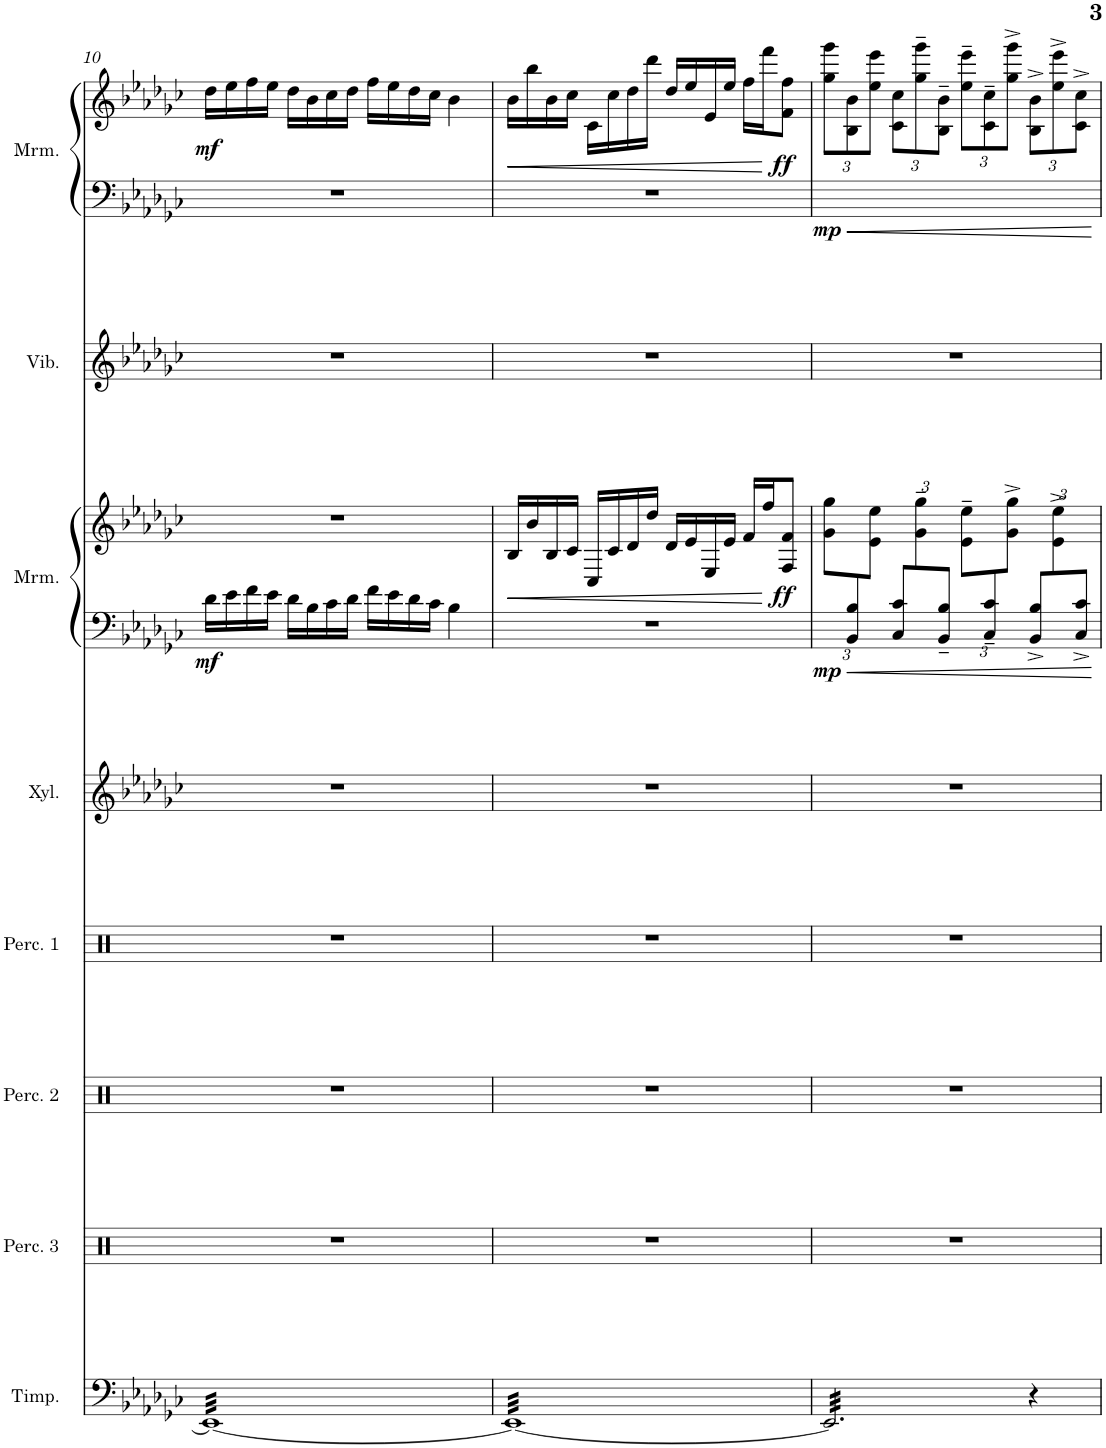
**kern	**kern	**kern	**kern	**kern	**kern	**kern	**dynam	**kern	**kern	**kern	**dynam
*part8	*part7	*part6	*part5	*part4	*part3	*part3	*part3	*part2	*part1	*part1	*part1
*staff10	*staff9	*staff8	*staff7	*staff6	*staff5	*staff4	*staff4/5	*staff3	*staff2	*staff1	*staff1/2
*I"Timpani	*I"Percussion 3	*I"Percussion 2	*I"Percussion 1	*I"Xylophone	*I"Marimba	*	*	*I"Vibraphone	*I"Marimba	*	*
*I'Timp.	*I'Perc. 3	*I'Perc. 2	*I'Perc. 1	*I'Xyl.	*I'Mrm.	*	*	*I'Vib.	*I'Mrm.	*	*
!!LO:PB:g=z
*clefF4	*clefX	*clefX	*clefX	*clefG2	*clefF4	*clefG2	*	*clefG2	*clefF4	*clefG2	*
*	*	*	*	*Trd-7c-12	*	*	*	*	*	*	*
*k[b-e-a-d-g-c-]	*k[]	*k[]	*k[]	*k[b-e-a-d-g-c-]	*k[b-e-a-d-g-c-]	*k[b-e-a-d-g-c-]	*	*k[b-e-a-d-g-c-]	*k[b-e-a-d-g-c-]	*k[b-e-a-d-g-c-]	*
*M4/4	*M4/4	*M4/4	*M4/4	*M4/4	*M4/4	*M4/4	*	*M4/4	*M4/4	*M4/4	*
=10	=10	=10	=10	=10	=10	=10	=10	=10	=10	=10	=10
!	!	!	!	!	!	!	!LO:DY:b=2	!	!	!	!LO:DY:b
*tremolo	*	*	*	*	*	*	*	*	*	*	*
32EE-LLL	1r	1r	1r	1r	16d-\LL	1r	mf	1r	1r	16dd-\LL	mf
32EE-	.	.	.	.	.	.	.	.	.	.	.
32EE-	.	.	.	.	16e-\	.	.	.	.	16ee-\	.
32EE-	.	.	.	.	.	.	.	.	.	.	.
32EE-	.	.	.	.	16f\	.	.	.	.	16ff\	.
32EE-	.	.	.	.	.	.	.	.	.	.	.
32EE-	.	.	.	.	16e-\JJ	.	.	.	.	16ee-\JJ	.
32EE-	.	.	.	.	.	.	.	.	.	.	.
32EE-	.	.	.	.	16d-\LL	.	.	.	.	16dd-\LL	.
32EE-	.	.	.	.	.	.	.	.	.	.	.
32EE-	.	.	.	.	16B-\	.	.	.	.	16b-\	.
32EE-	.	.	.	.	.	.	.	.	.	.	.
32EE-	.	.	.	.	16c-\	.	.	.	.	16cc-\	.
32EE-	.	.	.	.	.	.	.	.	.	.	.
32EE-	.	.	.	.	16d-\JJ	.	.	.	.	16dd-\JJ	.
32EE-	.	.	.	.	.	.	.	.	.	.	.
32EE-	.	.	.	.	16f\LL	.	.	.	.	16ff\LL	.
32EE-	.	.	.	.	.	.	.	.	.	.	.
32EE-	.	.	.	.	16e-\	.	.	.	.	16ee-\	.
32EE-	.	.	.	.	.	.	.	.	.	.	.
32EE-	.	.	.	.	16d-\	.	.	.	.	16dd-\	.
32EE-	.	.	.	.	.	.	.	.	.	.	.
32EE-	.	.	.	.	16c-\JJ	.	.	.	.	16cc-\JJ	.
32EE-	.	.	.	.	.	.	.	.	.	.	.
32EE-	.	.	.	.	4B-\	.	.	.	.	4b-\	.
32EE-	.	.	.	.	.	.	.	.	.	.	.
32EE-	.	.	.	.	.	.	.	.	.	.	.
32EE-	.	.	.	.	.	.	.	.	.	.	.
32EE-	.	.	.	.	.	.	.	.	.	.	.
32EE-	.	.	.	.	.	.	.	.	.	.	.
32EE-	.	.	.	.	.	.	.	.	.	.	.
32EE-JJJ	.	.	.	.	.	.	.	.	.	.	.
=11	=11	=11	=11	=11	=11	=11	=11	=11	=11	=11	=11
!	!	!	!	!	!	!	!LO:HP:b	!	!	!	!LO:HP:b
32EE-LLL	1r	1r	1r	1r	1r	16B-/LL	<	1r	1r	16b-\LL	<
32EE-	.	.	.	.	.	.	.	.	.	.	.
32EE-	.	.	.	.	.	16b-/	.	.	.	16bb-\	.
32EE-	.	.	.	.	.	.	.	.	.	.	.
32EE-	.	.	.	.	.	16B-/	.	.	.	16b-\	.
32EE-	.	.	.	.	.	.	.	.	.	.	.
32EE-	.	.	.	.	.	16c-/JJ	.	.	.	16cc-\JJ	.
32EE-	.	.	.	.	.	.	.	.	.	.	.
32EE-	.	.	.	.	.	16C-/LL	.	.	.	16c-\LL	.
32EE-	.	.	.	.	.	.	.	.	.	.	.
32EE-	.	.	.	.	.	16c-/	.	.	.	16cc-\	.
32EE-	.	.	.	.	.	.	.	.	.	.	.
32EE-	.	.	.	.	.	16d-/	.	.	.	16dd-\	.
32EE-	.	.	.	.	.	.	.	.	.	.	.
32EE-	.	.	.	.	.	16dd-/JJ	.	.	.	16ddd-\JJ	.
32EE-	.	.	.	.	.	.	.	.	.	.	.
32EE-	.	.	.	.	.	16d-/LL	.	.	.	16dd-/LL	.
32EE-	.	.	.	.	.	.	.	.	.	.	.
32EE-	.	.	.	.	.	16e-/	.	.	.	16ee-/	.
32EE-	.	.	.	.	.	.	.	.	.	.	.
32EE-	.	.	.	.	.	16E-/	.	.	.	16e-/	.
32EE-	.	.	.	.	.	.	.	.	.	.	.
32EE-	.	.	.	.	.	16e-/JJ	.	.	.	16ee-/JJ	.
32EE-	.	.	.	.	.	.	.	.	.	.	.
32EE-	.	.	.	.	.	16f/LL	.	.	.	16ff\LL	.
32EE-	.	.	.	.	.	.	.	.	.	.	.
32EE-	.	.	.	.	.	16ff/J	.	.	.	16fff\J	.
32EE-	.	.	.	.	.	.	.	.	.	.	.
!	!	!	!	!	!	!	!LO:DY:n=1:b	!	!	!	!LO:DY:n=1:b
32EE-	.	.	.	.	.	8F/ 8f/J	[ ff	.	.	8f\ 8ff\J	[ ff
32EE-	.	.	.	.	.	.	.	.	.	.	.
32EE-	.	.	.	.	.	.	.	.	.	.	.
32EE-JJJ	.	.	.	.	.	.	.	.	.	.	.
=12	=12	=12	=12	=12	=12	=12	=12	=12	=12	=12	=12
*	*	*	*	*	*^	*	*	*	*	*	*
*	*	*	*	*	*	*	*Xbrackettup	*	*	*	*Xbrackettup	*
!	!	!	!	!	!	!	!	!LO:DY:b=2	!	!	!	!LO:DY:b=2
32EE-/]LLL	1r	1r	1r	1r	12ryy	1ryy	12g-\ 12gg-\L	mp	1r	1ryy	12gg-\ 12ggg-\L	mp
32EE-/	.	.	.	.	.	.	.	.	.	.	.	.
32EE-/	.	.	.	.	.	.	.	.	.	.	.	.
.	.	.	.	.	12BB-/ 12B-/	.	12ryy	.	.	.	12B-\ 12b-\	.
32EE-/	.	.	.	.	.	.	.	.	.	.	.	.
32EE-/	.	.	.	.	.	.	.	.	.	.	.	.
32EE-/	.	.	.	.	.	.	.	.	.	.	.	.
.	.	.	.	.	12ryy	.	12e-\ 12ee-\J	.	.	.	12ee-\ 12eee-\J	.
32EE-/	.	.	.	.	.	.	.	.	.	.	.	.
32EE-/	.	.	.	.	.	.	.	.	.	.	.	.
*	*	*	*	*	*Xbrackettup	*	*	*	*	*	*	*
32EE-/	.	.	.	.	12C-/ 12c-/L	.	12ryy	.	.	.	12c-\ 12cc-\L	.
32EE-/	.	.	.	.	.	.	.	.	.	.	.	.
32EE-/	.	.	.	.	.	.	.	.	.	.	.	.
.	.	.	.	.	12ryy	.	12g-\~ 12gg-\~	.	.	.	12gg-\~ 12ggg-\~	.
32EE-/	.	.	.	.	.	.	.	.	.	.	.	.
32EE-/	.	.	.	.	.	.	.	.	.	.	.	.
32EE-/	.	.	.	.	.	.	.	.	.	.	.	.
.	.	.	.	.	12BB-/~ 12B-/~J	.	12ryy	.	.	.	12B-\~ 12b-\~J	.
32EE-/	.	.	.	.	.	.	.	.	.	.	.	.
32EE-/	.	.	.	.	.	.	.	.	.	.	.	.
32EE-/	.	.	.	.	12ryy	.	12e-\~ 12ee-\~L	.	.	.	12ee-\~ 12eee-\~L	.
32EE-/	.	.	.	.	.	.	.	.	.	.	.	.
32EE-/	.	.	.	.	.	.	.	.	.	.	.	.
.	.	.	.	.	12C-/~ 12c-/~	.	12ryy	.	.	.	12c-\~ 12cc-\~	.
32EE-/	.	.	.	.	.	.	.	.	.	.	.	.
32EE-/	.	.	.	.	.	.	.	.	.	.	.	.
32EE-/	.	.	.	.	.	.	.	.	.	.	.	.
.	.	.	.	.	12ryy	.	12g-\^ 12gg-\^J	.	.	.	12gg-\^ 12ggg-\^J	.
32EE-/	.	.	.	.	.	.	.	.	.	.	.	.
32EE-/JJJ	.	.	.	.	.	.	.	.	.	.	.	.
*Xtremolo	*	*	*	*	*	*	*	*	*	*	*	*
4r	.	.	.	.	12BB-/^ 12B-/^L	.	12ryy	.	.	.	12B-\^ 12b-\^L	.
.	.	.	.	.	12ryy	.	12e-\^ 12ee-\^	.	.	.	12ee-\^ 12eee-\^	.
.	.	.	.	.	12C-/^ 12c-/^J	.	12ryy	.	.	.	12c-\^ 12cc-\^J	.
*	*	*	*	*	*v	*v	*	*	*	*	*	*
=	=	=	=	=	=	=	=	=	=	=	=
*-	*-	*-	*-	*-	*-	*-	*-	*-	*-	*-	*-
